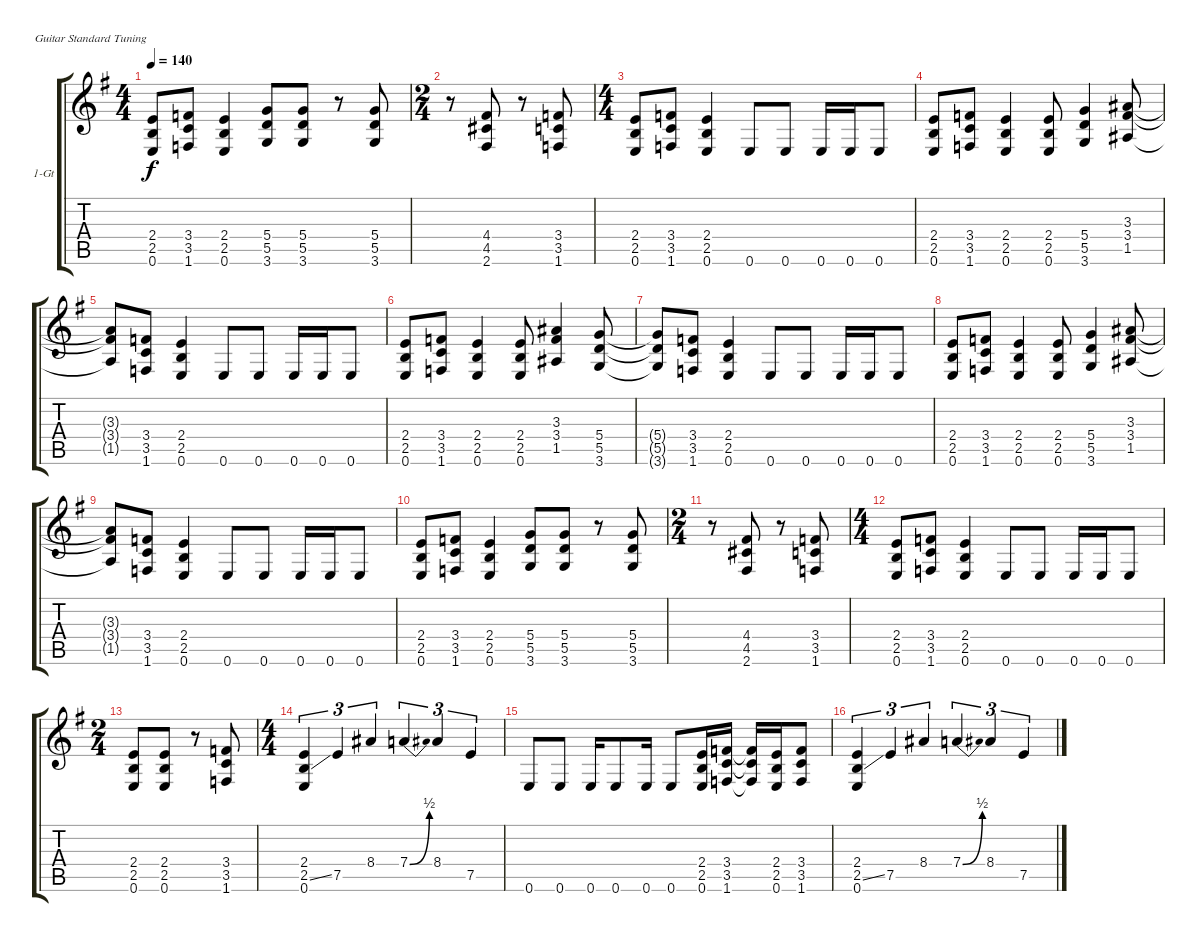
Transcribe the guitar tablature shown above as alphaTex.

\bracketExtendMode groupsimilarinstruments
\firstSystemTrackNameOrientation horizontal
\otherSystemsTrackNameOrientation horizontal
\track ("1-Gt" "1-Gt") {instrument distortionguitar}
\staff {score tabs}
\tuning (E4 B3 G3 D3 A2 E2)
\ts (4 4)
\tempo 140
\clef g2
\scale
1.05549
\ks g
(2.4 2.5 0.6).8{dy f} (3.4 3.5 1.6).8 (2.4 2.5 0.6).4 (5.4 5.5 3.6).8 (5.4 5.5 3.6).8 r.8 (5.4 5.5 3.6).8 |
\ts (2 4)
\scale
0.944515 r.8 (2.6 4.5 4.4).8 r.8 (3.4 3.5 1.6).8 |
\ts (4 4)
\scale
1.08575 (2.4 2.5 0.6).8 (3.4 3.5 1.6).8 (2.4 2.5 0.6).4 0.6.8 0.6.8 0.6.16 0.6.16 0.6.8 |
\scale
0.91425 (2.4 2.5 0.6).8 (3.4 3.5 1.6).8 (2.4 2.5 0.6).4 (2.4 2.5 0.6).8 (5.4 5.5 3.6).4 (3.3 3.4 1.5).8 |
\scale
1.05549 (3.3{t} 3.4{t} 1.5{t}).8 (3.4 3.5 1.6).8 (2.4 2.5 0.6).4 0.6.8 0.6.8 0.6.16 0.6.16 0.6.8 |
\scale
0.944515 (2.4 2.5 0.6).8 (3.4 3.5 1.6).8 (2.4 2.5 0.6).4 (2.4 2.5 0.6).8 (3.3 3.4 1.5).4 (5.4 5.5 3.6).8 |
\scale
1.05549 (5.4{t} 5.5{t} 3.6{t}).8 (3.4 3.5 1.6).8 (2.4 2.5 0.6).4 0.6.8 0.6.8 0.6.16 0.6.16 0.6.8 |
\scale
0.944515 (2.4 2.5 0.6).8 (3.4 3.5 1.6).8 (2.4 2.5 0.6).4 (2.4 2.5 0.6).8 (5.4 5.5 3.6).4 (3.3 3.4 1.5).8 |
\scale
1.05549 (3.3{t} 3.4{t} 1.5{t}).8 (3.4 3.5 1.6).8 (2.4 2.5 0.6).4 0.6.8 0.6.8 0.6.16 0.6.16 0.6.8 |
\scale
0.944515 (2.4 2.5 0.6).8 (3.4 3.5 1.6).8 (2.4 2.5 0.6).4 (5.4 5.5 3.6).8 (5.4 5.5 3.6).8 r.8 (5.4 5.5 3.6).8 |
\ts (2 4)
\scale
1.08575 r.8 (4.4 4.5 2.6).8 r.8 (3.4 3.5 1.6).8 |
\ts (4 4)
\scale
0.91425 (2.4 2.5 0.6).8 (3.4 3.5 1.6).8 (2.4 2.5 0.6).4 0.6.8 0.6.8 0.6.16 0.6.16 0.6.8 |
\ts (2 4)
\scale
1.08575 (0.6 2.5 2.4).8 (2.4 2.5 0.6).8 r.8 (3.4 3.5 1.6).8 |
\ts (4 4)
\scale
0.91425 (2.4 2.5{ss} 0.6).4{tu (3 2)} 7.5.4{tu (3 2)} 8.4.4{tu (3 2)} 7.4{be (bend 0 0 60 2)}.4{tu (3 2)} 8.4.4{tu (3 2)} 7.5.4{tu (3 2)} |
\scale
1.05549 0.6.8 0.6.8 0.6.16 0.6.8 0.6.16 0.6.8 (2.4 2.5 0.6).16 (3.4 3.5 1.6).16 (1.6{t} 3.5{t} 3.4{t}).16 (2.4 2.5 0.6).16 (3.4 3.5 1.6).8 |
\scale
0.944515 (2.4 2.5{ss} 0.6).4{tu (3 2)} 7.5.4{tu (3 2)} 8.4.4{tu (3 2)} 7.4{be (bend 0 0 60 2)}.4{tu (3 2)} 8.4.4{tu (3 2)} 7.5.4{tu (3 2)}
